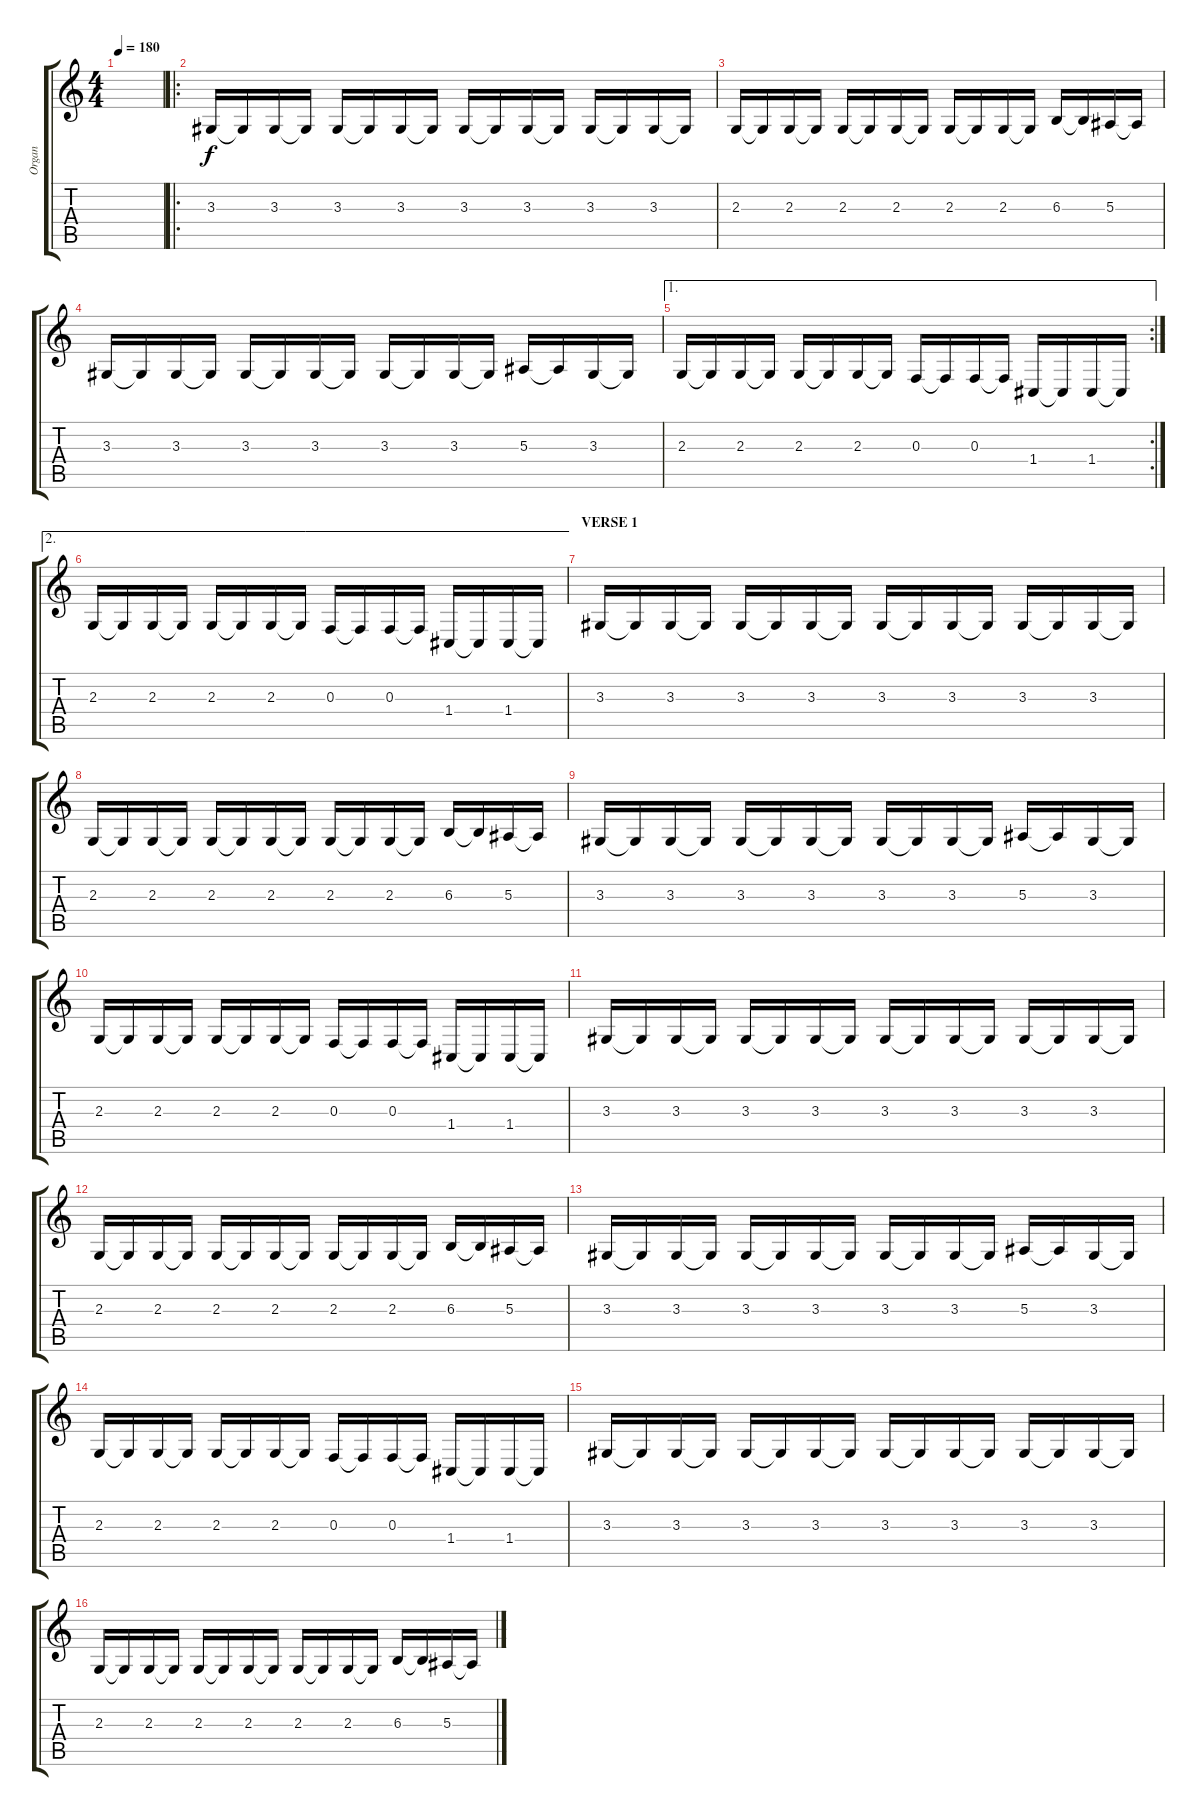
\track ("Organ" "Organ") {instrument churchorgan}
\staff {score tabs}
\tuning (D4 A3 F3 C3 G2 C2) {hide}
\ts (4 4)
\tempo 180
\clef g2
\ks c
|
\ro
3.3.16{dy f} 3.3{t}.16 3.3.16 3.3{t}.16 3.3.16 3.3{t}.16 3.3.16 3.3{t}.16 3.3.16 3.3{t}.16 3.3.16 3.3{t}.16 3.3.16 3.3{t}.16 3.3.16 3.3{t}.16 |
2.3.16 2.3{t}.16 2.3.16 2.3{t}.16 2.3.16 2.3{t}.16 2.3.16 2.3{t}.16 2.3.16 2.3{t}.16 2.3.16 2.3{t}.16 6.3.16 6.3{t}.16 5.3.16 5.3{t}.16 |
3.3.16 3.3{t}.16 3.3.16 3.3{t}.16 3.3.16 3.3{t}.16 3.3.16 3.3{t}.16 3.3.16 3.3{t}.16 3.3.16 3.3{t}.16 5.3.16 5.3{t}.16 3.3.16 3.3{t}.16 |
\ae 1
\rc 2
2.3.16 2.3{t}.16 2.3.16 2.3{t}.16 2.3.16 2.3{t}.16 2.3.16 2.3{t}.16 0.3.16 0.3{t}.16 0.3.16 0.3{t}.16 1.4.16 1.4{t}.16 1.4.16 1.4{t}.16 |
\ae 2
2.3.16 2.3{t}.16 2.3.16 2.3{t}.16 2.3.16 2.3{t}.16 2.3.16 2.3{t}.16 0.3.16 0.3{t}.16 0.3.16 0.3{t}.16 1.4.16 1.4{t}.16 1.4.16 1.4{t}.16 |
\section ("" "VERSE 1")
3.3.16 3.3{t}.16 3.3.16 3.3{t}.16 3.3.16 3.3{t}.16 3.3.16 3.3{t}.16 3.3.16 3.3{t}.16 3.3.16 3.3{t}.16 3.3.16 3.3{t}.16 3.3.16 3.3{t}.16 |
2.3.16 2.3{t}.16 2.3.16 2.3{t}.16 2.3.16 2.3{t}.16 2.3.16 2.3{t}.16 2.3.16 2.3{t}.16 2.3.16 2.3{t}.16 6.3.16 6.3{t}.16 5.3.16 5.3{t}.16 |
3.3.16 3.3{t}.16 3.3.16 3.3{t}.16 3.3.16 3.3{t}.16 3.3.16 3.3{t}.16 3.3.16 3.3{t}.16 3.3.16 3.3{t}.16 5.3.16 5.3{t}.16 3.3.16 3.3{t}.16 |
2.3.16 2.3{t}.16 2.3.16 2.3{t}.16 2.3.16 2.3{t}.16 2.3.16 2.3{t}.16 0.3.16 0.3{t}.16 0.3.16 0.3{t}.16 1.4.16 1.4{t}.16 1.4.16 1.4{t}.16 |
3.3.16 3.3{t}.16 3.3.16 3.3{t}.16 3.3.16 3.3{t}.16 3.3.16 3.3{t}.16 3.3.16 3.3{t}.16 3.3.16 3.3{t}.16 3.3.16 3.3{t}.16 3.3.16 3.3{t}.16 |
2.3.16 2.3{t}.16 2.3.16 2.3{t}.16 2.3.16 2.3{t}.16 2.3.16 2.3{t}.16 2.3.16 2.3{t}.16 2.3.16 2.3{t}.16 6.3.16 6.3{t}.16 5.3.16 5.3{t}.16 |
3.3.16 3.3{t}.16 3.3.16 3.3{t}.16 3.3.16 3.3{t}.16 3.3.16 3.3{t}.16 3.3.16 3.3{t}.16 3.3.16 3.3{t}.16 5.3.16 5.3{t}.16 3.3.16 3.3{t}.16 |
2.3.16 2.3{t}.16 2.3.16 2.3{t}.16 2.3.16 2.3{t}.16 2.3.16 2.3{t}.16 0.3.16 0.3{t}.16 0.3.16 0.3{t}.16 1.4.16 1.4{t}.16 1.4.16 1.4{t}.16 |
3.3.16 3.3{t}.16 3.3.16 3.3{t}.16 3.3.16 3.3{t}.16 3.3.16 3.3{t}.16 3.3.16 3.3{t}.16 3.3.16 3.3{t}.16 3.3.16 3.3{t}.16 3.3.16 3.3{t}.16 |
2.3.16 2.3{t}.16 2.3.16 2.3{t}.16 2.3.16 2.3{t}.16 2.3.16 2.3{t}.16 2.3.16 2.3{t}.16 2.3.16 2.3{t}.16 6.3.16 6.3{t}.16 5.3.16 5.3{t}.16
